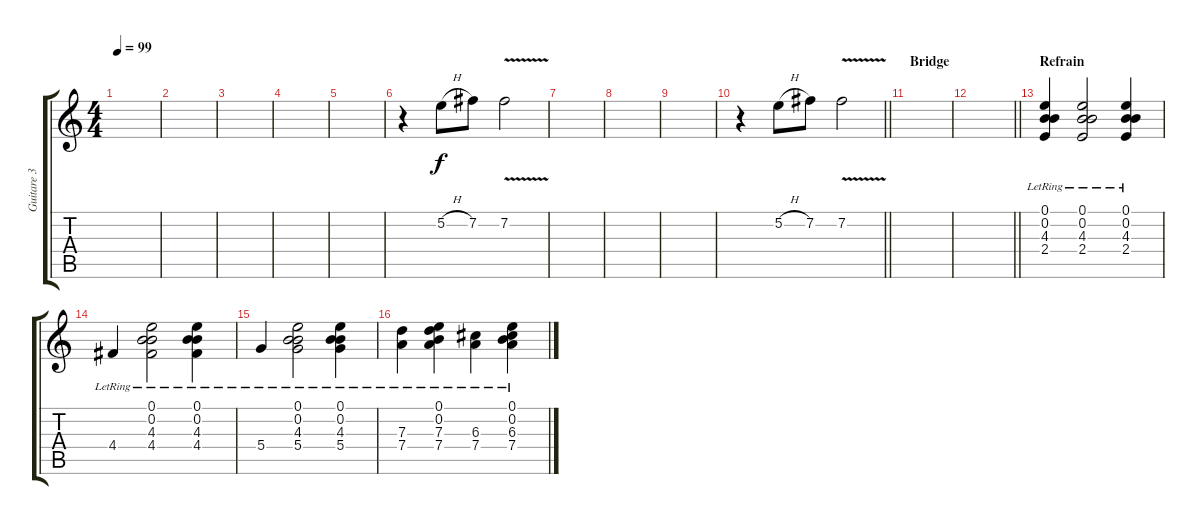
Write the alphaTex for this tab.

\track ("Guitare 3" "Guitare 3") {instrument electricguitarclean}
\staff {score tabs}
\tuning (E4 B3 G3 D3 A2 E2) {hide}
\ts (4 4)
\tempo 99
\clef g2
\ks c
|
|
|
|
|
r.4 5.2{h}.8 7.2.8 7.2{v}.2 |
|
|
|
\barLineRight lightlight
r.4 5.2{h}.8 7.2.8 7.2{v}.2 |
\section ("" "Bridge")
|
\barLineRight lightlight
|
\section ("" "Refrain")
(0.1{lr} 0.2{lr} 4.3{lr} 2.4{lr}).4 (0.1{lr} 0.2{lr} 4.3{lr} 2.4{lr}).2 (0.1{lr} 0.2{lr} 4.3{lr} 2.4{lr}).4 |
4.4{lr}.4 (0.1{lr} 0.2{lr} 4.3{lr} 4.4{lr}).2 (0.1{lr} 0.2{lr} 4.3{lr} 4.4{lr}).4 |
5.4{lr}.4 (0.1{lr} 0.2{lr} 4.3{lr} 5.4{lr}).2 (0.1{lr} 0.2{lr} 4.3{lr} 5.4{lr}).4 |
(7.3{lr} 7.4{lr}).4 (0.1{lr} 0.2{lr} 7.3{lr} 7.4{lr}).4 (6.3{lr} 7.4{lr}).4 (0.1{lr} 0.2{lr} 6.3{lr} 7.4{lr}).4
